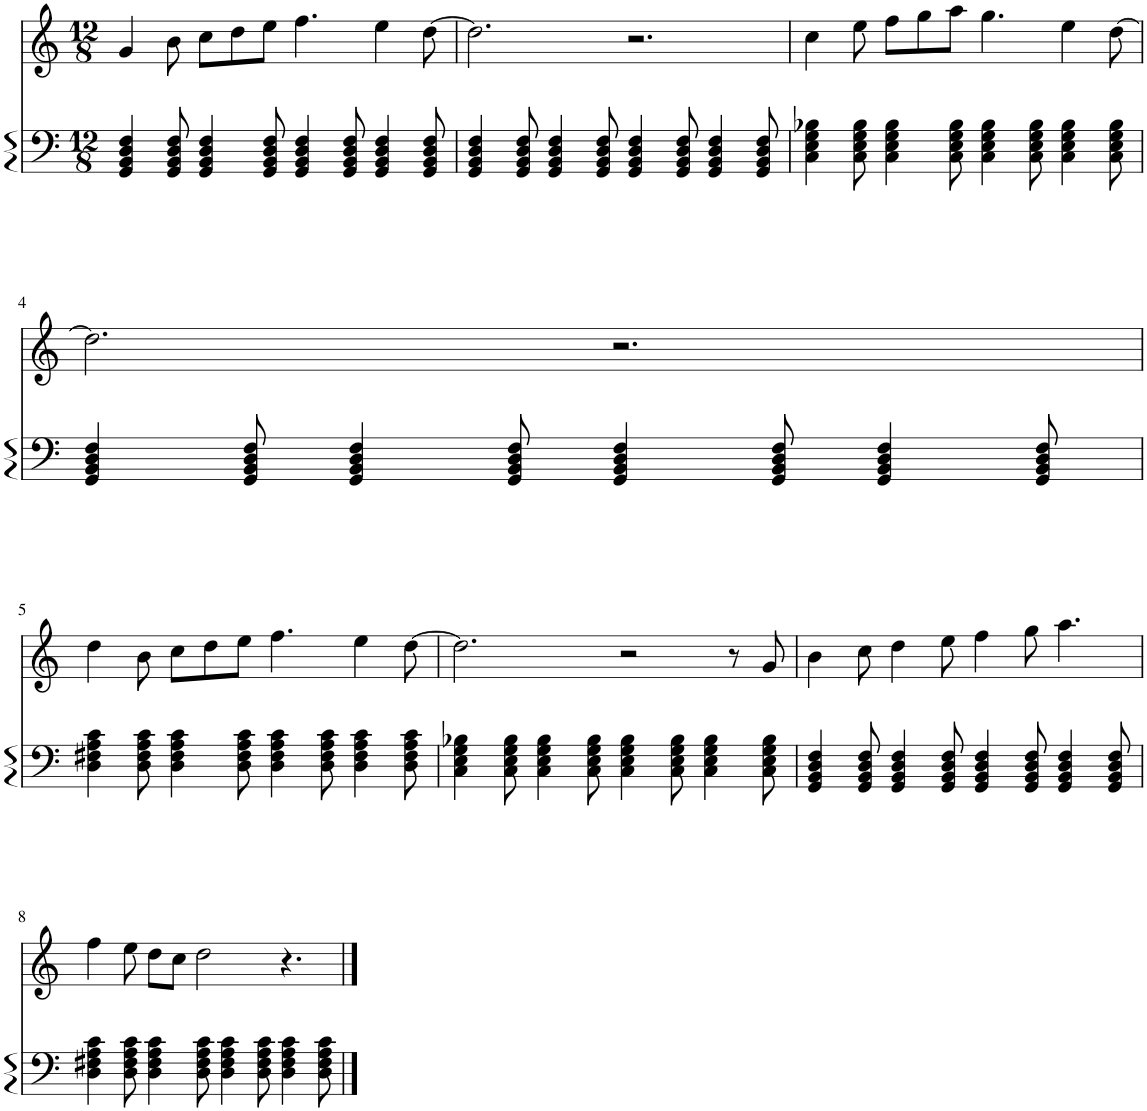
**kern	**kern
*part2	*part1
*staff2	*staff1
*I"Piano	*I"Harmonica
*I'Pno	*I'Hmca
*clefF4	*clefG2
*k[]	*k[]
*M12/8	*M12/8
=1	=1
4GG/ 4BB/ 4D/ 4F/	4g/
8GG/ 8BB/ 8D/ 8F/	8b\
4GG/ 4BB/ 4D/ 4F/	8cc\L
.	8dd\
8GG/ 8BB/ 8D/ 8F/	8ee\J
4GG/ 4BB/ 4D/ 4F/	4.ff\
8GG/ 8BB/ 8D/ 8F/	.
4GG/ 4BB/ 4D/ 4F/	4ee\
8GG/ 8BB/ 8D/ 8F/	[8dd\
=2	=2
4GG/ 4BB/ 4D/ 4F/	2.dd\]
8GG/ 8BB/ 8D/ 8F/	.
4GG/ 4BB/ 4D/ 4F/	.
8GG/ 8BB/ 8D/ 8F/	.
4GG/ 4BB/ 4D/ 4F/	2.r
8GG/ 8BB/ 8D/ 8F/	.
4GG/ 4BB/ 4D/ 4F/	.
8GG/ 8BB/ 8D/ 8F/	.
=3	=3
4C\ 4E\ 4G\ 4B-X\	4cc\
8C\ 8E\ 8G\ 8B-\	8ee\
4C\ 4E\ 4G\ 4B-\	8ff\L
.	8gg\
8C\ 8E\ 8G\ 8B-\	8aa\J
4C\ 4E\ 4G\ 4B-\	4.gg\
8C\ 8E\ 8G\ 8B-\	.
4C\ 4E\ 4G\ 4B-\	4ee\
8C\ 8E\ 8G\ 8B-\	[8dd\
!!LO:LB:g=z
=4	=4
4GG/ 4BB/ 4D/ 4F/	2.dd\]
8GG/ 8BB/ 8D/ 8F/	.
4GG/ 4BB/ 4D/ 4F/	.
8GG/ 8BB/ 8D/ 8F/	.
4GG/ 4BB/ 4D/ 4F/	2.r
8GG/ 8BB/ 8D/ 8F/	.
4GG/ 4BB/ 4D/ 4F/	.
8GG/ 8BB/ 8D/ 8F/	.
!!LO:LB:g=z
=5	=5
4D\ 4F#X\ 4A\ 4c\	4dd\
8D\ 8F#\ 8A\ 8c\	8b\
4D\ 4F#\ 4A\ 4c\	8cc\L
.	8dd\
8D\ 8F#\ 8A\ 8c\	8ee\J
4D\ 4F#\ 4A\ 4c\	4.ff\
8D\ 8F#\ 8A\ 8c\	.
4D\ 4F#\ 4A\ 4c\	4ee\
8D\ 8F#\ 8A\ 8c\	[8dd\
=6	=6
4C\ 4E\ 4G\ 4B-X\	2.dd\]
8C\ 8E\ 8G\ 8B-\	.
4C\ 4E\ 4G\ 4B-\	.
8C\ 8E\ 8G\ 8B-\	.
4C\ 4E\ 4G\ 4B-\	2r
8C\ 8E\ 8G\ 8B-\	.
4C\ 4E\ 4G\ 4B-\	.
.	8r
8C\ 8E\ 8G\ 8B-\	8g/
=7	=7
4GG/ 4BB/ 4D/ 4F/	4b\
8GG/ 8BB/ 8D/ 8F/	8cc\
4GG/ 4BB/ 4D/ 4F/	4dd\
8GG/ 8BB/ 8D/ 8F/	8ee\
4GG/ 4BB/ 4D/ 4F/	4ff\
8GG/ 8BB/ 8D/ 8F/	8gg\
4GG/ 4BB/ 4D/ 4F/	4.aa\
8GG/ 8BB/ 8D/ 8F/	.
!!LO:LB:g=z
=8	=8
4D\ 4F#X\ 4A\ 4c\	4ff\
8D\ 8F#\ 8A\ 8c\	8ee\
4D\ 4F#\ 4A\ 4c\	8dd\L
.	8cc\J
8D\ 8F#\ 8A\ 8c\	2dd\
4D\ 4F#\ 4A\ 4c\	.
8D\ 8F#\ 8A\ 8c\	.
4D\ 4F#\ 4A\ 4c\	4.r
8D\ 8F#\ 8A\ 8c\	.
==	==
*-	*-
